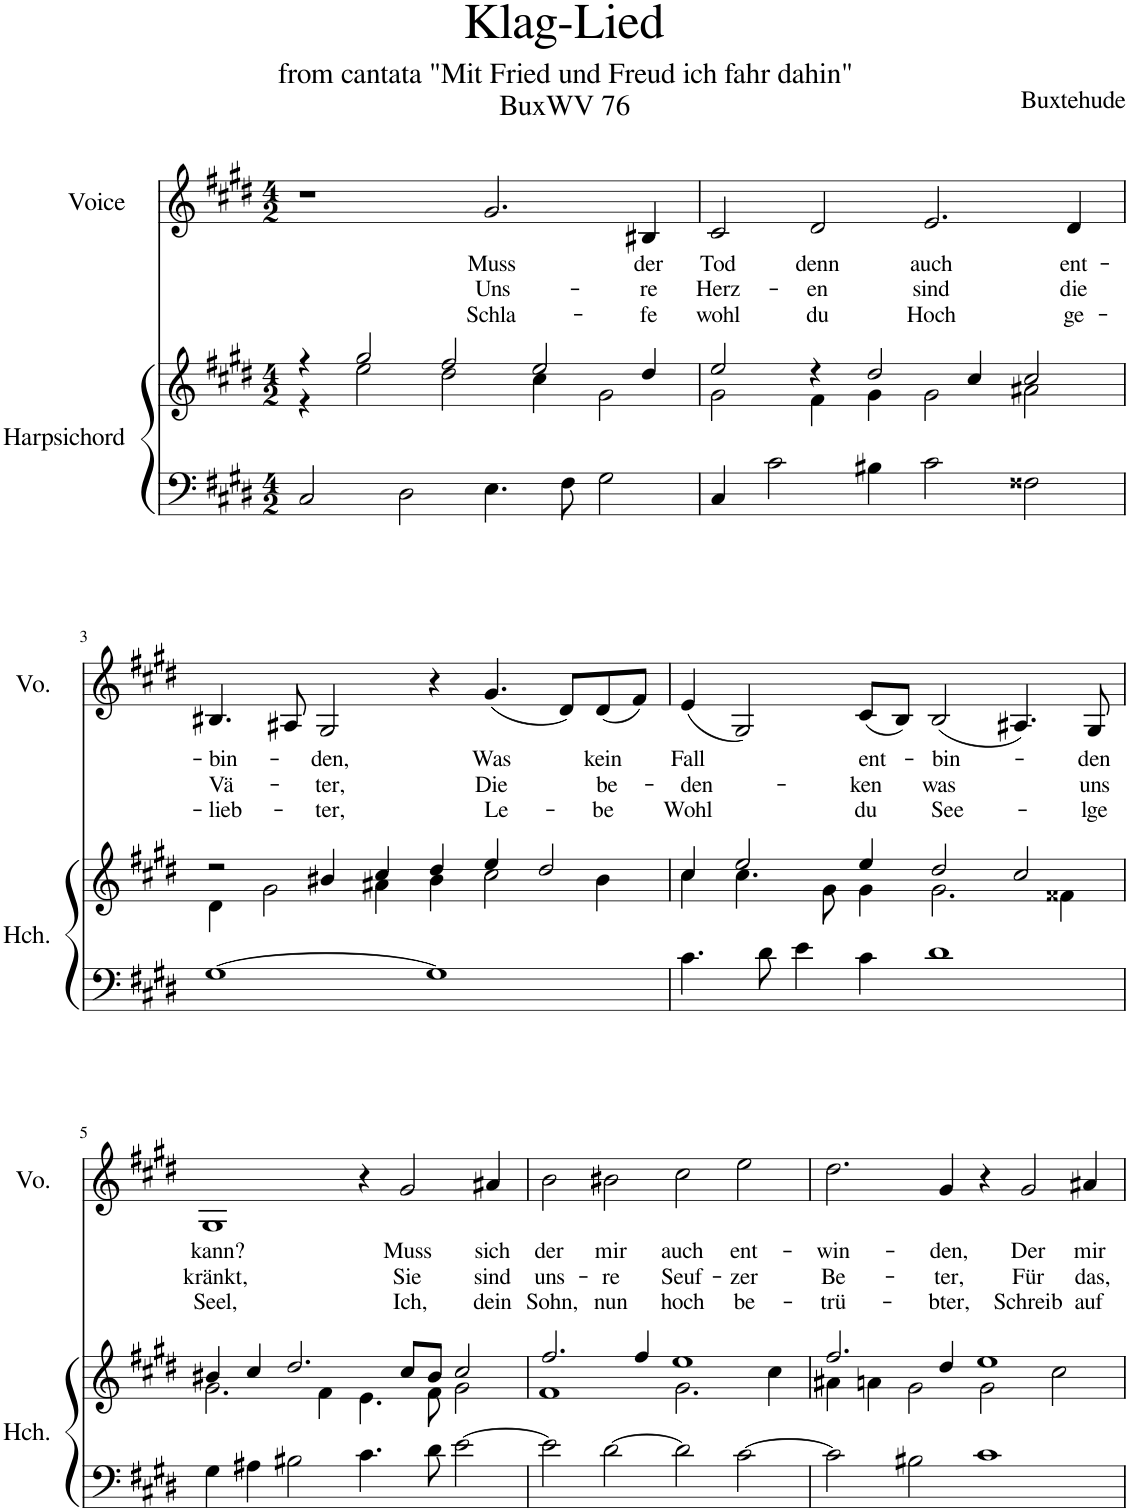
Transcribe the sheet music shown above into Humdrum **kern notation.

**kern	**kern	**kern	**text	**text	**text
*part2	*part2	*part1	*part1	*part1	*part1
*staff3	*staff2	*staff1	*staff1	*staff1	*staff1
*I"Harpsichord	*	*I"Voice	*	*	*
*I'Hch.	*	*I'Vo.	*	*	*
*clefF4	*clefG2	*clefG2	*	*	*
*k[f#c#g#d#]	*k[f#c#g#d#]	*k[f#c#g#d#]	*	*	*
*M4/2	*M4/2	*M4/2	*	*	*
=1	=1	=1	=1	=1	=1
*	*^	*	*	*	*
2C#/	4r	4r	1r	.	.	.
.	2gg#/	2ee\	.	.	.	.
2D#\	.	.	.	.	.	.
.	2ff#/	2dd#\	.	.	.	.
!	!	!	!	!LO:LY:b	!LO:LY:b	!LO:LY:b
4.E\	.	.	2.g#/	Muss	Uns-	Schla-
.	2ee/	4cc#\	.	.	.	.
8F#\	.	.	.	.	.	.
2G#\	.	2g#\	.	.	.	.
!	!	!	!	!LO:LY:b	!LO:LY:b	!LO:LY:b
.	4dd#/	.	4B#X/	der	-re	-fe
=2	=2	=2	=2	=2	=2	=2
!	!	!	!	!LO:LY:b	!LO:LY:b	!LO:LY:b
4C#/	2ee/	2g#\	2c#/	Tod	Herz-	wohl
2c#\	.	.	.	.	.	.
!	!	!	!	!LO:LY:b	!LO:LY:b	!LO:LY:b
.	4r	4f#\	2d#/	denn	-en	du
4B#X\	2dd#/	4g#\	.	.	.	.
!	!	!	!	!LO:LY:b	!LO:LY:b	!LO:LY:b
2c#\	.	2g#\	2.e/	auch	sind	Hoch
.	4cc#/	.	.	.	.	.
2F##X\	2cc#/	2a#X\	.	.	.	.
!	!	!	!	!LO:LY:b	!LO:LY:b	!LO:LY:b
.	.	.	4d#/	ent-	die	ge-
!!LO:LB:g=z
=3	=3	=3	=3	=3	=3	=3
!	!	!	!	!LO:LY:b	!LO:LY:b	!LO:LY:b
[1G#	2r	4d#\	4.B#X/	-bin-	Vä-	-lieb-
.	.	2g#\	.	.	.	.
.	.	.	8A#X/	.	.	.
!	!	!	!	!LO:LY:b	!LO:LY:b	!LO:LY:b
.	4b#X/	.	2G#/	-den,	-ter,	-ter,
.	4cc#/	4a#X\	.	.	.	.
1G#]	4dd#/	4b#\	4r	.	.	.
!	!	!	!	!LO:LY:b	!LO:LY:b	!LO:LY:b
.	4ee/	2cc#\	(4.g#/	Was	Die	Le-
.	2dd#/	.	.	.	.	.
.	.	.	8d#/L)	.	.	.
!	!	!	!	!LO:LY:b	!LO:LY:b	!LO:LY:b
.	.	4b#\	(8d#/	kein	be-	-be
.	.	.	8f#/J)	.	.	.
=4	=4	=4	=4	=4	=4	=4
!	!	!	!	!LO:LY:b	!LO:LY:b	!LO:LY:b
4.c#\	4cc#/	4cc#\	(4e/	Fall	-den-	Wohl
.	2ee/	4.cc#\	2G#/)	.	.	.
8d#\	.	.	.	.	.	.
4e\	.	.	.	.	.	.
.	.	8g#\	.	.	.	.
!	!	!	!	!LO:LY:b	!LO:LY:b	!LO:LY:b
4c#\	4ee/	4g#\	(8c#/L	ent-	-ken	du
.	.	.	8B/J)	.	.	.
!	!	!	!	!LO:LY:b	!LO:LY:b	!LO:LY:b
1d#	2dd#/	2.g#\	(2B/	-bin-	was	See-
.	2cc#/	.	4.A#X/)	.	.	.
.	.	4f##X\	.	.	.	.
!	!	!	!	!LO:LY:b	!LO:LY:b	!LO:LY:b
.	.	.	8G#/	-den	uns	-lge
!!LO:LB:g=z
=5	=5	=5	=5	=5	=5	=5
!	!	!	!	!LO:LY:b	!LO:LY:b	!LO:LY:b
4G#\	4b#X/	2.g#\	1G#	kann?	kränkt,	Seel,
4A#X\	4cc#/	.	.	.	.	.
2B#X\	2.dd#/	.	.	.	.	.
.	.	4f#\	.	.	.	.
4.c#\	.	4.e\	4r	.	.	.
!	!	!	!	!LO:LY:b	!LO:LY:b	!LO:LY:b
.	8cc#/L	.	2g#/	Muss	Sie	Ich,
8d#\	8b#/J	8f#\	.	.	.	.
[2e\	2cc#/	2g#\	.	.	.	.
!	!	!	!	!LO:LY:b	!LO:LY:b	!LO:LY:b
.	.	.	4a#X/	sich	sind	dein
=6	=6	=6	=6	=6	=6	=6
!	!	!	!	!LO:LY:b	!LO:LY:b	!LO:LY:b
2e\]	2.ff#/	1f#	2b\	der	uns-	Sohn,
!	!	!	!	!LO:LY:b	!LO:LY:b	!LO:LY:b
[2d#\	.	.	2b#X\	mir	-re	nun
.	4ff#/	.	.	.	.	.
!	!	!	!	!LO:LY:b	!LO:LY:b	!LO:LY:b
2d#\]	1ee	2.g#\	2cc#\	auch	Seuf-	hoch
!	!	!	!	!LO:LY:b	!LO:LY:b	!LO:LY:b
[2c#\	.	.	2ee\	ent-	-zer	be-
.	.	4cc#\	.	.	.	.
=7	=7	=7	=7	=7	=7	=7
!	!	!	!	!LO:LY:b	!LO:LY:b	!LO:LY:b
2c#\]	2.ff#/	4a#X\	2.dd#\	-win-	Be-	-trü-
.	.	4an\	.	.	.	.
2B#X\	.	2g#\	.	.	.	.
!	!	!	!	!LO:LY:b	!LO:LY:b	!LO:LY:b
.	4dd#/	.	4g#/	-den,	-ter,	-bter,
1c#	1ee	2g#\	4r	.	.	.
!	!	!	!	!LO:LY:b	!LO:LY:b	!LO:LY:b
.	.	.	2g#/	Der	Für	Schreib
.	.	2cc#\	.	.	.	.
!	!	!	!	!LO:LY:b	!LO:LY:b	!LO:LY:b
.	.	.	4a#X/	mir	das,	auf
*	*v	*v	*	*	*	*
=	=	=	=	=	=
*-	*-	*-	*-	*-	*-
